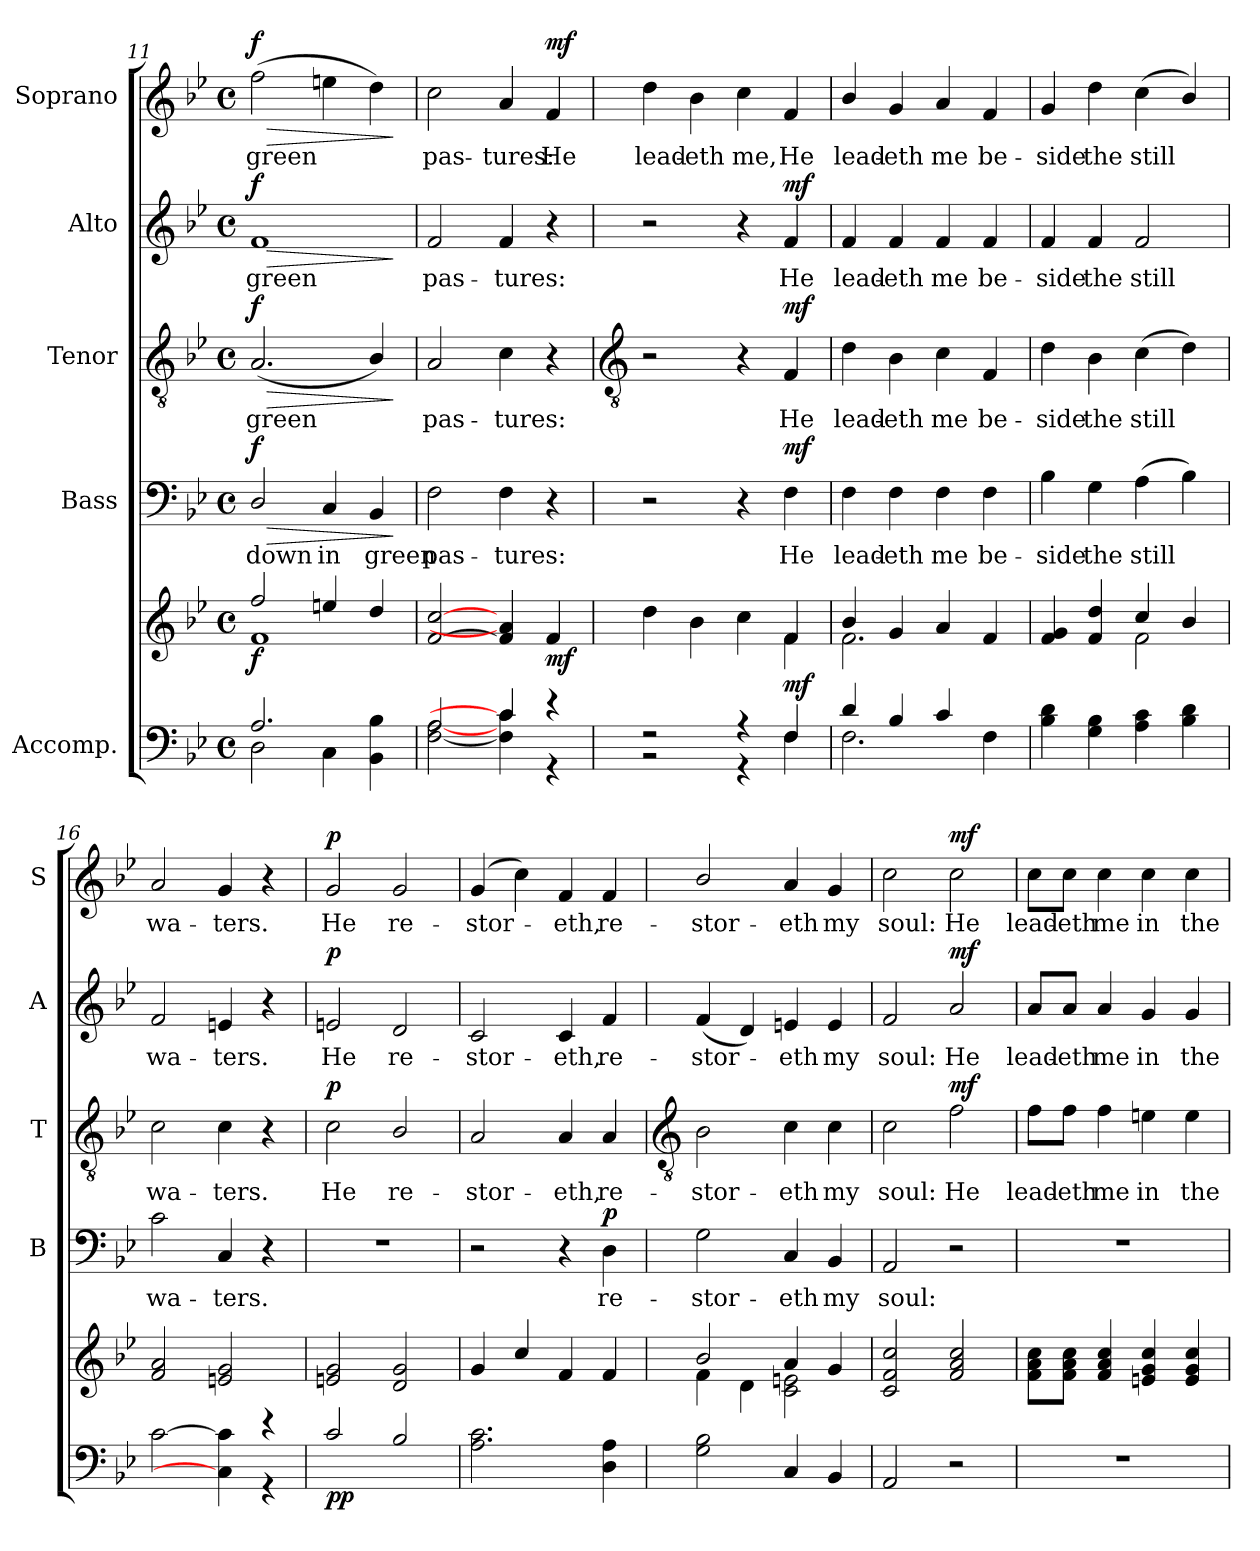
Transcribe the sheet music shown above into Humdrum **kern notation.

**kern	**kern	**dynam	**kern	**text	**dynam	**kern	**text	**dynam	**kern	**text	**dynam	**kern	**text	**dynam
*part5	*part5	*part5	*part4	*part4	*part4	*part3	*part3	*part3	*part2	*part2	*part2	*part1	*part1	*part1
*staff6	*staff5	*staff5/6	*staff4	*staff4	*staff4	*staff3	*staff3	*staff3	*staff2	*staff2	*staff2	*staff1	*staff1	*staff1
*I"Accomp.	*	*	*I"Bass	*	*	*I"Tenor	*	*	*I"Alto	*	*	*I"Soprano	*	*
*	*	*	*I'B	*	*	*I'T	*	*	*I'A	*	*	*I'S	*	*
*clefF4	*clefG2	*	*clefF4	*	*	*clefGv2	*	*	*clefG2	*	*	*clefG2	*	*
*k[b-e-]	*k[b-e-]	*	*k[b-e-]	*	*	*k[b-e-]	*	*	*k[b-e-]	*	*	*k[b-e-]	*	*
*B-:	*B-:	*	*B-:	*	*	*B-:	*	*	*B-:	*	*	*B-:	*	*
*M4/4	*M4/4	*	*M4/4	*	*	*M4/4	*	*	*M4/4	*	*	*M4/4	*	*
*met(c)	*met(c)	*	*met(c)	*	*	*met(c)	*	*	*met(c)	*	*	*met(c)	*	*
=11	=11	=11	=11	=11	=11	=11	=11	=11	=11	=11	=11	=11	=11	=11
*^	*^	*	*	*	*	*	*	*	*	*	*	*	*	*
!	!	!	!	!LO:DY:b	!	!LO:LY:b	!LO:HP:b	!	!LO:LY:b	!LO:HP:b	!	!LO:LY:b	!LO:HP:b	!	!LO:LY:b	!LO:HP:b
!	!	!	!	!	!	!	!LO:DY:n=1:b	!	!	!LO:DY:n=1:b	!	!	!LO:DY:n=1:b	!	!	!LO:DY:n=1:b
2.A/	2D	2ff/	1f/	f	2D/	down	> f	(<2.A	green	> f	1f	green	> f	(>2ff	green	> f
!	!	!	!	!	!	!LO:LY:b	!	!	!	!	!	!	!	!	!	!
.	4C\	4een/	.	.	4C	in	.	.	.	.	.	.	.	4een	.	.
!	!	!	!	!	!	!LO:LY:b	!	!	!	!	!	!	!	!	!	!
4ryy	4BB-\ 4B-\	4dd/	.	.	4BB-	green	.	4B-/)	.	.	.	.	.	4dd)	.	.
*v	*v	*	*	*	*	*	*	*	*	*	*	*	*	*	*	*
*	*v	*v	*	*	*	*	*	*	*	*	*	*	*	*	*
.	.	.	.	.	]	.	.	]	.	.	]	.	.	]
=12	=12	=12	=12	=12	=12	=12	=12	=12	=12	=12	=12	=12	=12	=12
*^	*^	*	*	*	*	*	*	*	*	*	*	*	*	*
!	!	!	!	!	!	!LO:LY:b	!	!	!LO:LY:b	!	!	!LO:LY:b	!	!	!LO:LY:b	!
2A	[2F [2A	[2f/ [2cc/	1ryy	.	2F	pas-	.	2A	pas-	.	2f	pas-	.	2cc	pas-	.
!	!	!	!	!	!	!LO:LY:b	!	!	!LO:LY:b	!	!	!LO:LY:b	!	!	!LO:LY:b	!
4c	4F] 4c]	4f] 4a]	.	.	4F	-tures:	.	4c	-tures:	.	4f	-tures:	.	4a	-tures:	.
!	!	!	!	!LO:DY:b	!	!	!	!	!	!	!	!	!	!	!LO:LY:b	!LO:DY:b
4r	4r	4f	.	mf	4r	.	.	4r	.	.	4r	.	.	4f	He	mf
!!LO:LB:g=z
=13	=13	=13	=13	=13	=13	=13	=13	=13	=13	=13	=13	=13	=13	=13	=13	=13
*	*	*	*	*	*	*	*	*clefGv2	*	*	*	*	*	*	*	*
!	!	!	!	!	!	!	!	!	!	!	!	!	!	!	!LO:LY:b	!
2r	2r	4dd	2ryy	.	2r	.	.	2r	.	.	2r	.	.	4dd	lead-	.
!	!	!	!	!	!	!	!	!	!	!	!	!	!	!	!LO:LY:b	!
.	.	4b-	.	.	.	.	.	.	.	.	.	.	.	4b-	-eth	.
!	!	!	!	!	!	!	!	!	!	!	!	!	!	!	!LO:LY:b	!
4r	4r	4cc	4ryy	.	4r	.	.	4r	.	.	4r	.	.	4cc	me,	.
!	!	!	!	!LO:DY:b	!	!LO:LY:b	!LO:DY:b	!	!LO:LY:b	!LO:DY:b	!	!LO:LY:b	!LO:DY:b	!	!LO:LY:b	!
4F	4F	4f	4f\	mf	4F	He	mf	4F	He	mf	4f	He	mf	4f	He	.
=14	=14	=14	=14	=14	=14	=14	=14	=14	=14	=14	=14	=14	=14	=14	=14	=14
!	!	!	!	!	!	!LO:LY:b	!	!	!LO:LY:b	!	!	!LO:LY:b	!	!	!LO:LY:b	!
4d/	2.F	4b-/	2.f\	.	4F	lead-	.	4d	lead-	.	4f	lead-	.	4b-/	lead-	.
!	!	!	!	!	!	!LO:LY:b	!	!	!LO:LY:b	!	!	!LO:LY:b	!	!	!LO:LY:b	!
4B-/	.	4g	.	.	4F	-eth	.	4B-	-eth	.	4f	-eth	.	4g	-eth	.
!	!	!	!	!	!	!LO:LY:b	!	!	!LO:LY:b	!	!	!LO:LY:b	!	!	!LO:LY:b	!
4c/	.	4a	.	.	4F	me	.	4c	me	.	4f	me	.	4a	me	.
!	!	!	!	!	!	!LO:LY:b	!	!	!LO:LY:b	!	!	!LO:LY:b	!	!	!LO:LY:b	!
4ryy	4F	4f	4ryy	.	4F	be-	.	4F	be-	.	4f	be-	.	4f	be-	.
=15	=15	=15	=15	=15	=15	=15	=15	=15	=15	=15	=15	=15	=15	=15	=15	=15
!	!	!	!	!	!	!LO:LY:b	!	!	!LO:LY:b	!	!	!LO:LY:b	!	!	!LO:LY:b	!
1ryy	4B- 4d	4f 4g	2ryy	.	4B-	-side	.	4d	-side	.	4f	-side	.	4g	-side	.
!	!	!	!	!	!	!LO:LY:b	!	!	!LO:LY:b	!	!	!LO:LY:b	!	!	!LO:LY:b	!
.	4G 4B-	4f 4dd	.	.	4G	the	.	4B-	the	.	4f	the	.	4dd	the	.
!	!	!	!	!	!	!LO:LY:b	!	!	!LO:LY:b	!	!	!LO:LY:b	!	!	!LO:LY:b	!
.	4A 4c	4cc/	2f\	.	(>4A	still	.	(>4c	still	.	2f	still	.	(<4cc	still	.
.	4B- 4d	4b-/	.	.	4B-)	.	.	4d)	.	.	.	.	.	4b-/)	.	.
=16	=16	=16	=16	=16	=16	=16	=16	=16	=16	=16	=16	=16	=16	=16	=16	=16
!	!	!	!	!	!	!LO:LY:b	!	!	!LO:LY:b	!	!	!LO:LY:b	!	!	!LO:LY:b	!
2.ryy	[2c	2f 2a	1ryy	.	2c	wa-	.	2c	wa-	.	2f	wa-	.	2a	wa-	.
!	!	!	!	!	!	!LO:LY:b	!	!	!LO:LY:b	!	!	!LO:LY:b	!	!	!LO:LY:b	!
.	4C\] 4c\]	2en 2g	.	.	4C	-ters.	.	4c	-ters.	.	4en	-ters.	.	4g	-ters.	.
4r	4r	.	.	.	4r	.	.	4r	.	.	4r	.	.	4r	.	.
=17	=17	=17	=17	=17	=17	=17	=17	=17	=17	=17	=17	=17	=17	=17	=17	=17
!	!	!	!	!LO:DY:b=2	!	!	!	!	!LO:LY:b	!	!	!LO:LY:b	!	!	!LO:LY:b	!
!	!	!	!	!LO:DY:n=1:b	!	!	!	!	!	!LO:DY:b	!	!	!LO:DY:b	!	!	!LO:DY:b
2c	1ryy	2en 2g	1ryy	p p	1r	.	.	2c	He	p	2en	He	p	2g	He	p
!	!	!	!	!	!	!	!	!	!LO:LY:b	!	!	!LO:LY:b	!	!	!LO:LY:b	!
2B-	.	2d 2g	.	.	.	.	.	2B-/	re-	.	2d	re-	.	2g	re-	.
*v	*v	*	*	*	*	*	*	*	*	*	*	*	*	*	*	*
=18	=18	=18	=18	=18	=18	=18	=18	=18	=18	=18	=18	=18	=18	=18	=18
!	!	!	!	!	!	!	!	!LO:LY:b	!	!	!LO:LY:b	!	!	!LO:LY:b	!
2.A 2.c	4g	1ryy	.	2r	.	.	2A	-stor-	.	2c	-stor-	.	(<4g	-stor-	.
.	4cc	.	.	.	.	.	.	.	.	.	.	.	4cc)	.	.
!	!	!	!	!	!	!	!	!LO:LY:b	!	!	!LO:LY:b	!	!	!LO:LY:b	!
.	4f	.	.	4r	.	.	4A	-eth,	.	4c	-eth,	.	4f	eth,	.
!	!	!	!	!	!LO:LY:b	!LO:DY:b	!	!LO:LY:b	!	!	!LO:LY:b	!	!	!LO:LY:b	!
4D 4A	4f	.	.	4D	re-	p	4A	re-	.	4f	re-	.	4f	re-	.
!!LO:LB:g=z
=19	=19	=19	=19	=19	=19	=19	=19	=19	=19	=19	=19	=19	=19	=19	=19
*	*	*	*	*	*	*	*clefGv2	*	*	*	*	*	*	*	*
!	!	!	!	!	!LO:LY:b	!	!	!LO:LY:b	!	!	!LO:LY:b	!	!	!LO:LY:b	!
2G 2B-	2b-/	4f\	.	2G	-stor-	.	2B-	-stor-	.	(<4f	-stor-	.	2b-/	-stor-	.
.	.	4d\	.	.	.	.	.	.	.	4d)	.	.	.	.	.
!	!	!	!	!	!LO:LY:b	!	!	!LO:LY:b	!	!	!LO:LY:b	!	!	!LO:LY:b	!
4C	4a	2c\ 2en\	.	4C	-eth	.	4c	-eth	.	4en	eth	.	4a	-eth	.
!	!	!	!	!	!LO:LY:b	!	!	!LO:LY:b	!	!	!LO:LY:b	!	!	!LO:LY:b	!
4BB-	4g	.	.	4BB-	my	.	4c	my	.	4e	my	.	4g	my	.
=20	=20	=20	=20	=20	=20	=20	=20	=20	=20	=20	=20	=20	=20	=20	=20
!	!	!	!	!	!LO:LY:b	!	!	!LO:LY:b	!	!	!LO:LY:b	!	!	!LO:LY:b	!
2AA	2c 2f 2cc	1ryy	.	2AA	soul:	.	2c	soul:	.	2f	soul:	.	2cc	soul:	.
!	!	!	!	!	!	!	!	!LO:LY:b	!LO:DY:b	!	!LO:LY:b	!LO:DY:b	!	!LO:LY:b	!LO:DY:b
2r	2f 2a 2cc	.	.	2r	.	.	2f	He	mf	2a	He	mf	2cc	He	mf
=21	=21	=21	=21	=21	=21	=21	=21	=21	=21	=21	=21	=21	=21	=21	=21
!	!	!	!	!	!	!	!	!LO:LY:b	!	!	!LO:LY:b	!	!	!LO:LY:b	!
1r	8f 8a 8ccL	1ryy	.	1r	.	.	8f\L	lead-	.	8a/L	lead-	.	8cc\L	lead-	.
!	!	!	!	!	!	!	!	!LO:LY:b	!	!	!LO:LY:b	!	!	!LO:LY:b	!
.	8f\ 8a\ 8cc\J	.	.	.	.	.	8f\J	-eth	.	8a/J	-eth	.	8cc\J	-eth	.
!	!	!	!	!	!	!	!	!LO:LY:b	!	!	!LO:LY:b	!	!	!LO:LY:b	!
.	4f 4a 4cc	.	.	.	.	.	4f	me	.	4a	me	.	4cc	me	.
!	!	!	!	!	!	!	!	!LO:LY:b	!	!	!LO:LY:b	!	!	!LO:LY:b	!
.	4en 4g 4cc	.	.	.	.	.	4en	in	.	4g	in	.	4cc	in	.
!	!	!	!	!	!	!	!	!LO:LY:b	!	!	!LO:LY:b	!	!	!LO:LY:b	!
.	4e 4g 4cc	.	.	.	.	.	4e	the	.	4g	the	.	4cc	the	.
*	*v	*v	*	*	*	*	*	*	*	*	*	*	*	*	*
=	=	=	=	=	=	=	=	=	=	=	=	=	=	=
*-	*-	*-	*-	*-	*-	*-	*-	*-	*-	*-	*-	*-	*-	*-
